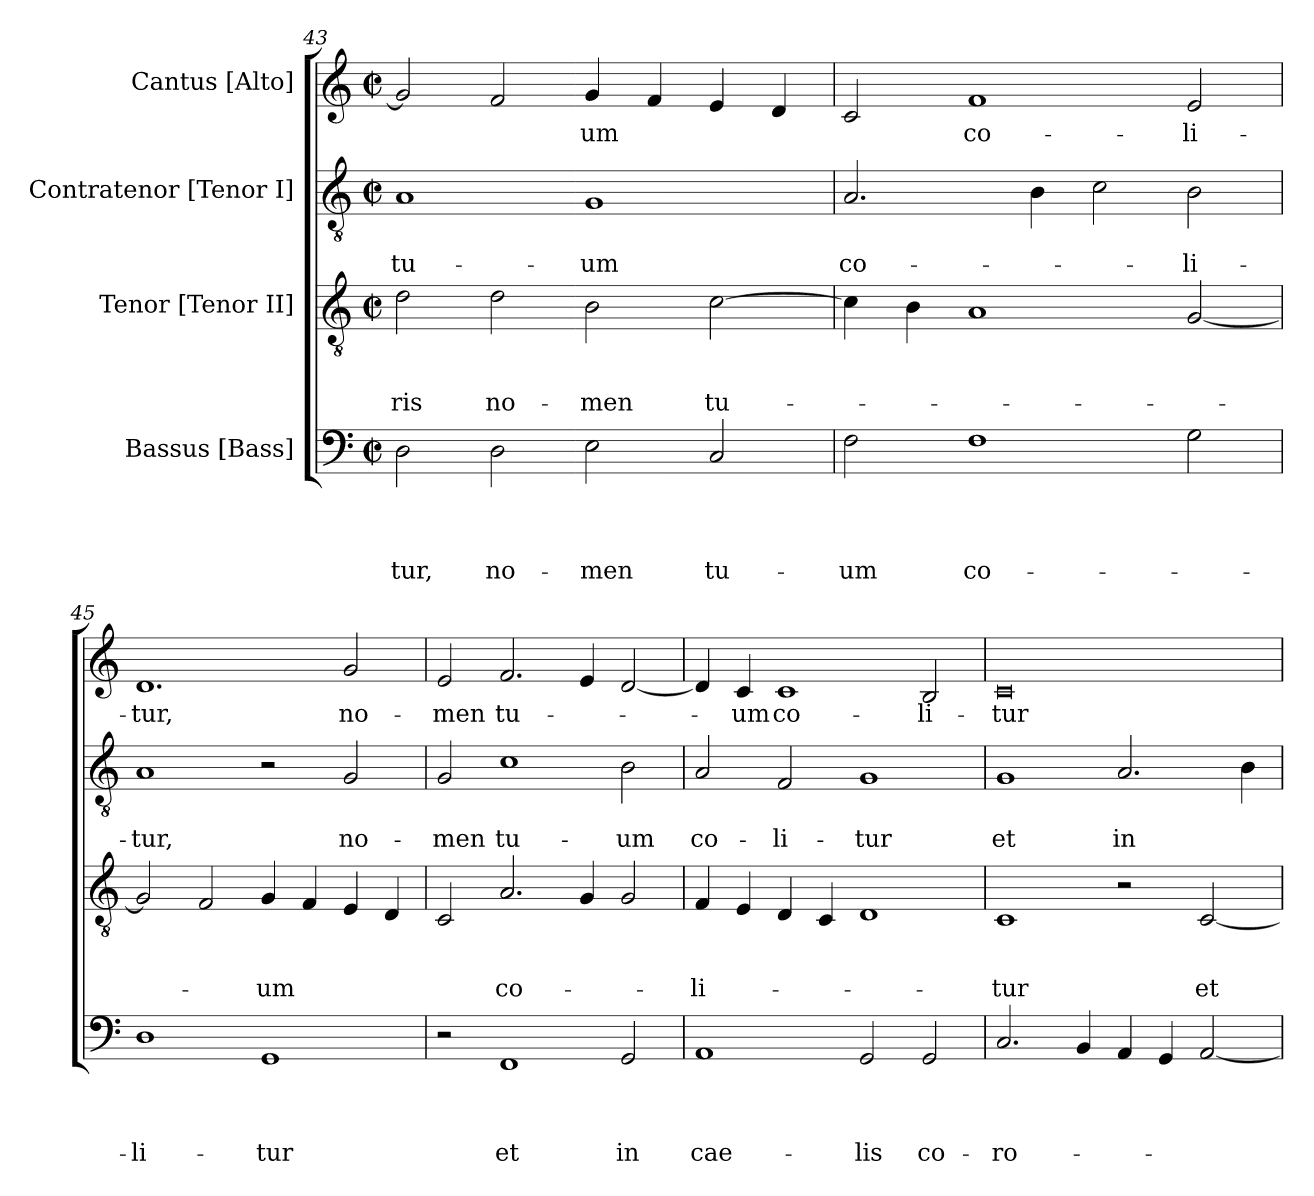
**kern	**text	**text	**text	**text	**kern	**text	**text	**text	**kern	**text	**text	**kern	**text
*part4	*part4	*part4	*part4	*part4	*part3	*part3	*part3	*part3	*part2	*part2	*part2	*part1	*part1
*staff4	*staff4	*staff4	*staff4	*staff4	*staff3	*staff3	*staff3	*staff3	*staff2	*staff2	*staff2	*staff1	*staff1
*I"Bassus [Bass]	*	*	*	*	*I"Tenor [Tenor II]	*	*	*	*I"Contratenor [Tenor I]	*	*	*I"Cantus [Alto]	*
*clefF4	*	*	*	*	*clefGv2	*	*	*	*clefGv2	*	*	*clefG2	*
*k[]	*	*	*	*	*k[]	*	*	*	*k[]	*	*	*k[]	*
*C:	*	*	*	*	*C:	*	*	*	*C:	*	*	*C:	*
*M2/2	*	*	*	*	*M2/2	*	*	*	*M2/2	*	*	*M2/2	*
*met(c|)	*	*	*	*	*met(c|)	*	*	*	*met(c|)	*	*	*met(c|)	*
=43	=43	=43	=43	=43	=43	=43	=43	=43	=43	=43	=43	=43	=43
!	!	!	!	!LO:LY:b:rj	!	!	!	!LO:LY:b:rj	!	!	!LO:LY:b:rj	!	!
2D\	.	.	.	-tur,	2d\	.	.	-ris	1A	.	tu-	2g/]	.
!	!	!	!	!LO:LY:b:rj	!	!	!	!LO:LY:b:rj	!	!	!	!	!
2D\	.	.	.	no-	2d\	.	.	no-	.	.	.	2f/	.
!	!	!	!	!LO:LY:b:rj	!	!	!	!LO:LY:b:rj	!	!	!LO:LY:b:rj	!	!LO:LY:b:rj
2E\	.	.	.	-men	2B\	.	.	-men	1G	.	-um	4g/	-um
.	.	.	.	.	.	.	.	.	.	.	.	4f/	.
!	!	!	!	!LO:LY:b:rj	!	!	!	!LO:LY:b:rj	!	!	!	!	!
2C/	.	.	.	tu-	[>2c\	.	.	tu-	.	.	.	4e/	.
.	.	.	.	.	.	.	.	.	.	.	.	4d/	.
=44	=44	=44	=44	=44	=44	=44	=44	=44	=44	=44	=44	=44	=44
!	!	!	!	!LO:LY:b:rj	!	!	!	!	!	!	!LO:LY:b:rj	!	!
2F\	.	.	.	-um	4c\]	.	.	.	2.A/	.	co-	2c/	.
.	.	.	.	.	4B\	.	.	.	.	.	.	.	.
!	!	!	!	!LO:LY:b:rj	!	!	!	!	!	!	!	!	!LO:LY:b:rj
1F	.	.	.	co-	1A	.	.	.	.	.	.	1f	co-
.	.	.	.	.	.	.	.	.	4B\	.	.	.	.
.	.	.	.	.	.	.	.	.	2c\	.	.	.	.
!	!	!	!	!	!	!	!	!	!	!	!LO:LY:b:rj	!	!LO:LY:b:rj
2G\	.	.	.	.	[<2G/	.	.	.	2B\	.	-li-	2e/	-li-
=45	=45	=45	=45	=45	=45	=45	=45	=45	=45	=45	=45	=45	=45
!	!	!	!	!LO:LY:b:rj	!	!	!	!	!	!	!LO:LY:b:rj	!	!LO:LY:b:rj
1D	.	.	.	-li-	2G/]	.	.	.	1A	.	-tur,	1.d	-tur,
.	.	.	.	.	2F/	.	.	.	.	.	.	.	.
!	!	!	!	!LO:LY:b:rj	!	!	!	!LO:LY:b:rj	!	!	!	!	!
1GG	.	.	.	-tur	4G/	.	.	-um	2r	.	.	.	.
.	.	.	.	.	4F/	.	.	.	.	.	.	.	.
!	!	!	!	!	!	!	!	!	!	!	!LO:LY:b:rj	!	!LO:LY:b:rj
.	.	.	.	.	4E/	.	.	.	2G/	.	no-	2g/	no-
.	.	.	.	.	4D/	.	.	.	.	.	.	.	.
!!LO:LB:g=z
=46	=46	=46	=46	=46	=46	=46	=46	=46	=46	=46	=46	=46	=46
!	!	!	!	!	!	!	!	!	!	!	!LO:LY:b:rj	!	!LO:LY:b:rj
2r	.	.	.	.	2C/	.	.	.	2G/	.	-men	2e/	-men
!	!	!	!	!LO:LY:b:rj	!	!	!	!LO:LY:b:rj	!	!	!LO:LY:b:rj	!	!LO:LY:b:rj
1FF	.	.	.	et	2.A/	.	.	co-	1c	.	tu-	2.f/	tu-
.	.	.	.	.	4G/	.	.	.	.	.	.	4e/	.
!	!	!	!	!LO:LY:b:rj	!	!	!	!	!	!	!LO:LY:b:rj	!	!
2GG/	.	.	.	in	2G/	.	.	.	2B\	.	-um	[<2d/	.
=47	=47	=47	=47	=47	=47	=47	=47	=47	=47	=47	=47	=47	=47
!	!	!	!	!LO:LY:b:rj	!	!	!	!LO:LY:b:rj	!	!	!LO:LY:b:rj	!	!
1AA	.	.	.	cae-	4F/	.	.	-li-	2A/	.	co-	4d/]	.
!	!	!	!	!	!	!	!	!	!	!	!	!	!LO:LY:b:rj
.	.	.	.	.	4E/	.	.	.	.	.	.	4c/	-um
!	!	!	!	!	!	!	!	!	!	!	!LO:LY:b:rj	!	!LO:LY:b:rj
.	.	.	.	.	4D/	.	.	.	2F/	.	-li-	1c	co-
.	.	.	.	.	4C/	.	.	.	.	.	.	.	.
!	!	!	!	!LO:LY:b:rj	!	!	!	!	!	!	!LO:LY:b:rj	!	!
2GG/	.	.	.	-lis	1D	.	.	.	1G	.	-tur	.	.
!	!	!	!	!LO:LY:b:rj	!	!	!	!	!	!	!	!	!LO:LY:b:rj
2GG/	.	.	.	co-	.	.	.	.	.	.	.	2B/	-li-
=48	=48	=48	=48	=48	=48	=48	=48	=48	=48	=48	=48	=48	=48
!	!	!	!	!LO:LY:b:rj	!	!	!	!LO:LY:b:rj	!	!	!LO:LY:b:rj	!	!LO:LY:b:rj
2.C/	.	.	.	-ro-	1C	.	.	-tur	1G	.	et	0c	-tur
4BB/	.	.	.	.	.	.	.	.	.	.	.	.	.
!	!	!	!	!	!	!	!	!	!	!	!LO:LY:b:rj	!	!
4AA/	.	.	.	.	2r	.	.	.	2.A/	.	in	.	.
4GG/	.	.	.	.	.	.	.	.	.	.	.	.	.
!	!	!	!	!	!	!	!	!LO:LY:b:rj	!	!	!	!	!
[<2AA/	.	.	.	.	[<2C/	.	.	et	.	.	.	.	.
.	.	.	.	.	.	.	.	.	4B\	.	.	.	.
=	=	=	=	=	=	=	=	=	=	=	=	=	=
*-	*-	*-	*-	*-	*-	*-	*-	*-	*-	*-	*-	*-	*-
